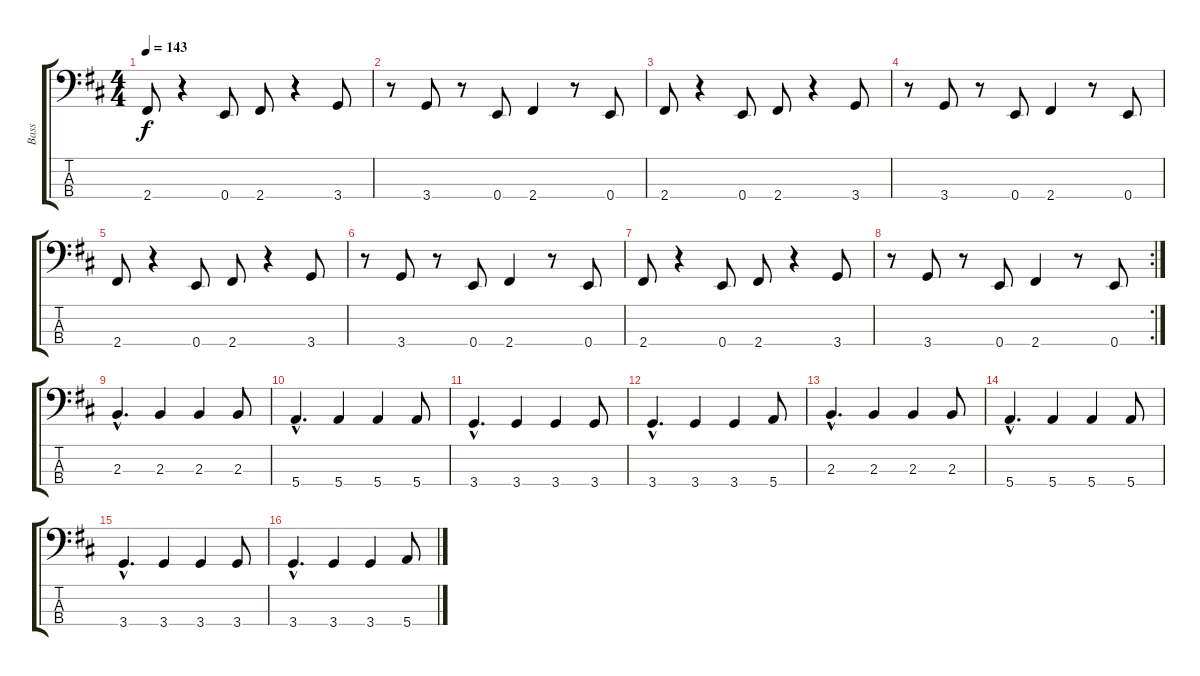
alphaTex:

\track ("Bass" "Bass") {instrument acousticguitarnylon}
\staff {score tabs}
\tuning (G2 D2 A1 E1) {hide}
\ts (4 4)
\tempo 143
\clef f4
\ks bminor
2.4.8{dy f} r.4 0.4.8 2.4.8 r.4 3.4.8 |
r.8 3.4.8 r.8 0.4.8 2.4.4 r.8 0.4.8 |
2.4.8 r.4 0.4.8 2.4.8 r.4 3.4.8 |
r.8 3.4.8 r.8 0.4.8 2.4.4 r.8 0.4.8 |
2.4.8 r.4 0.4.8 2.4.8 r.4 3.4.8 |
r.8 3.4.8 r.8 0.4.8 2.4.4 r.8 0.4.8 |
2.4.8 r.4 0.4.8 2.4.8 r.4 3.4.8 |
\rc 2
r.8 3.4.8 r.8 0.4.8 2.4.4 r.8 0.4.8 |
2.3{hac}.4{d} 2.3.4 2.3.4 2.3.8 |
5.4{hac}.4{d} 5.4.4 5.4.4 5.4.8 |
3.4{hac}.4{d} 3.4.4 3.4.4 3.4.8 |
3.4{hac}.4{d} 3.4.4 3.4.4 5.4.8 |
2.3{hac}.4{d} 2.3.4 2.3.4 2.3.8 |
5.4{hac}.4{d} 5.4.4 5.4.4 5.4.8 |
3.4{hac}.4{d} 3.4.4 3.4.4 3.4.8 |
3.4{hac}.4{d} 3.4.4 3.4.4 5.4.8
